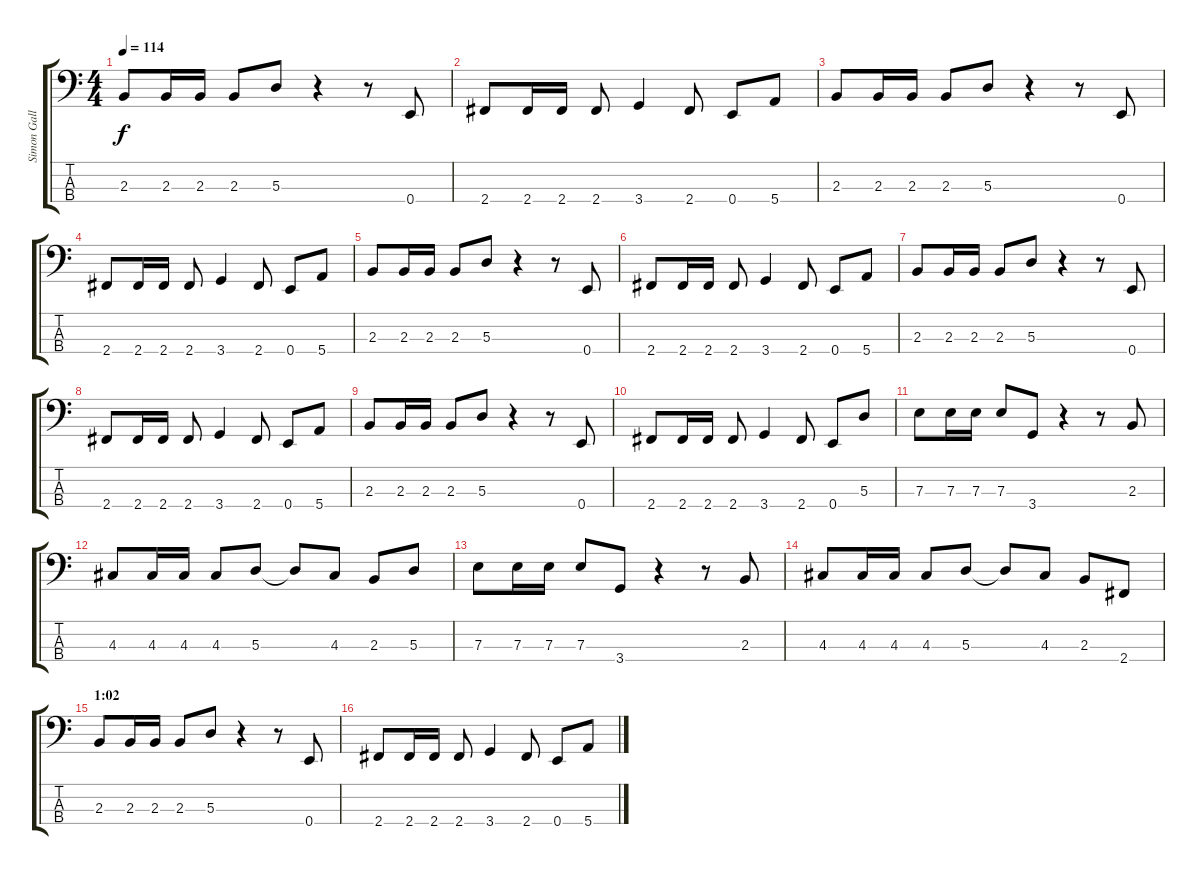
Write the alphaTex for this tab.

\track ("Simon Gallup (bass)" "Simon Gall") {instrument electricbasspick}
\staff {score tabs}
\tuning (G2 D2 A1 E1) {hide}
\ts (4 4)
\tempo 114
\clef f4
\ks c
2.3.8{dy f} 2.3.16 2.3.16 2.3.8 5.3.8 r.4 r.8 0.4.8 |
2.4.8 2.4.16 2.4.16 2.4.8 3.4.4 2.4.8 0.4.8 5.4.8 |
2.3.8 2.3.16 2.3.16 2.3.8 5.3.8 r.4 r.8 0.4.8 |
2.4.8 2.4.16 2.4.16 2.4.8 3.4.4 2.4.8 0.4.8 5.4.8 |
2.3.8 2.3.16 2.3.16 2.3.8 5.3.8 r.4 r.8 0.4.8 |
2.4.8 2.4.16 2.4.16 2.4.8 3.4.4 2.4.8 0.4.8 5.4.8 |
2.3.8 2.3.16 2.3.16 2.3.8 5.3.8 r.4 r.8 0.4.8 |
2.4.8 2.4.16 2.4.16 2.4.8 3.4.4 2.4.8 0.4.8 5.4.8 |
2.3.8 2.3.16 2.3.16 2.3.8 5.3.8 r.4 r.8 0.4.8 |
2.4.8 2.4.16 2.4.16 2.4.8 3.4.4 2.4.8 0.4.8 5.3.8 |
7.3.8 7.3.16 7.3.16 7.3.8 3.4.8 r.4 r.8 2.3.8 |
4.3.8 4.3.16 4.3.16 4.3.8 5.3.8 5.3{t}.8 4.3.8 2.3.8 5.3.8 |
7.3.8 7.3.16 7.3.16 7.3.8 3.4.8 r.4 r.8 2.3.8 |
4.3.8 4.3.16 4.3.16 4.3.8 5.3.8 5.3{t}.8 4.3.8 2.3.8 2.4.8 |
\section ("" "1:02")
2.3.8 2.3.16 2.3.16 2.3.8 5.3.8 r.4 r.8 0.4.8 |
2.4.8 2.4.16 2.4.16 2.4.8 3.4.4 2.4.8 0.4.8 5.4.8
